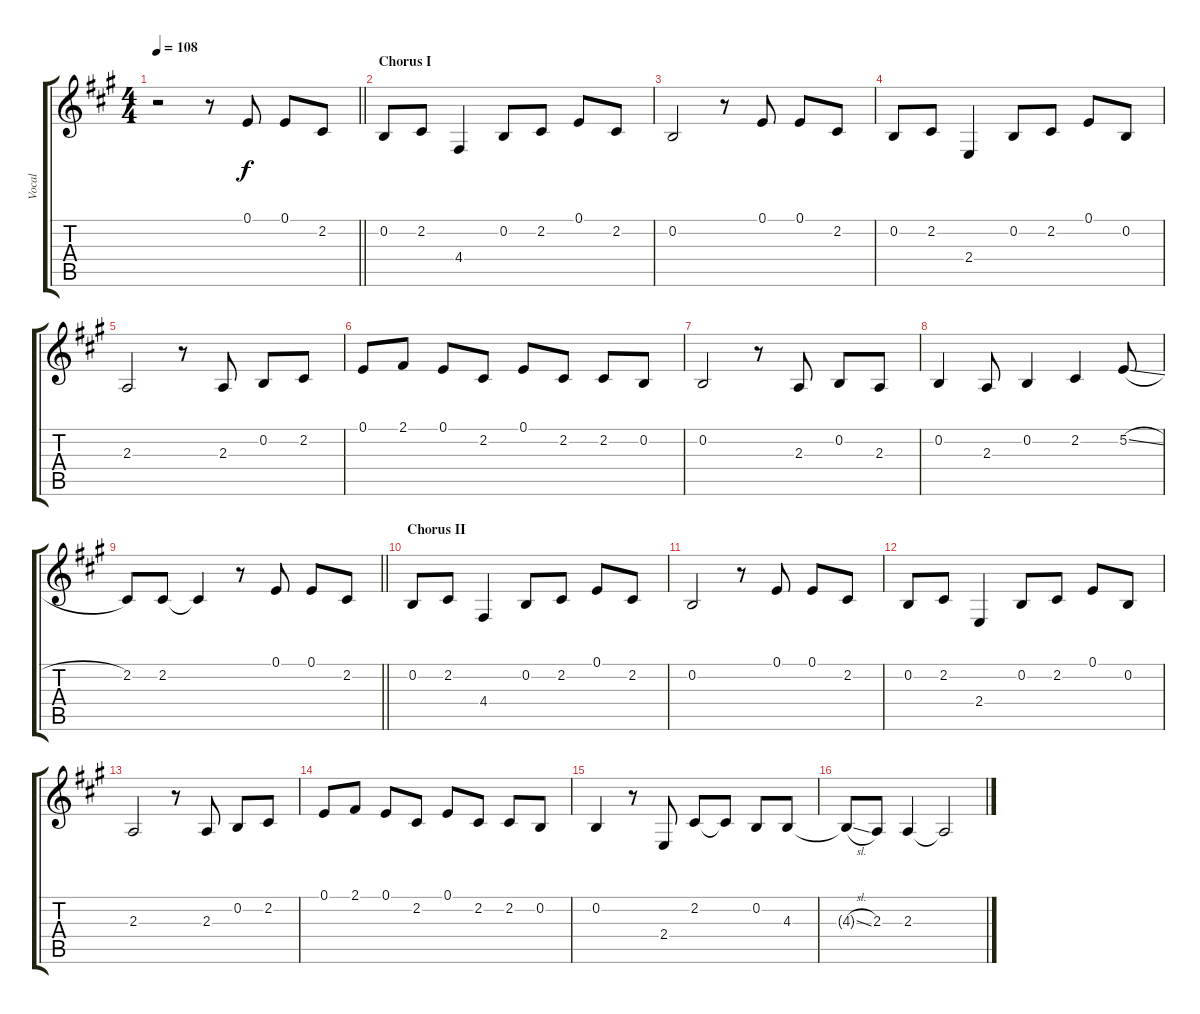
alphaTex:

\track ("Vocal" "Vocal") {instrument pad1newage}
\staff {score tabs}
\tuning (E4 B3 G3 D3 A2 E2) {hide}
\ts (4 4)
\tempo 108
\clef g2
\barLineRight lightlight
\ks a
r.2{dy f} r.8 0.1.8{lyrics (0 "") lyrics (1 "") lyrics (2 "") lyrics (3 "") lyrics (4 "")} 0.1.8{lyrics (0 "") lyrics (1 "") lyrics (2 "") lyrics (3 "") lyrics (4 "")} 2.2.8{lyrics (0 "") lyrics (1 "") lyrics (2 "") lyrics (3 "") lyrics (4 "")} |
\section ("" "Chorus I")
0.2.8{lyrics (0 "") lyrics (1 "") lyrics (2 "") lyrics (3 "") lyrics (4 "")} 2.2.8{lyrics (0 "") lyrics (1 "") lyrics (2 "") lyrics (3 "") lyrics (4 "")} 4.4.4{lyrics (0 "") lyrics (1 "") lyrics (2 "") lyrics (3 "") lyrics (4 "")} 0.2.8{lyrics (0 "") lyrics (1 "") lyrics (2 "") lyrics (3 "") lyrics (4 "")} 2.2.8{lyrics (0 "") lyrics (1 "") lyrics (2 "") lyrics (3 "") lyrics (4 "")} 0.1.8{lyrics (0 "") lyrics (1 "") lyrics (2 "") lyrics (3 "") lyrics (4 "")} 2.2.8{lyrics (0 "") lyrics (1 "") lyrics (2 "") lyrics (3 "") lyrics (4 "")} |
0.2.2{lyrics (0 "") lyrics (1 "") lyrics (2 "") lyrics (3 "") lyrics (4 "")} r.8 0.1.8{lyrics (0 "") lyrics (1 "") lyrics (2 "") lyrics (3 "") lyrics (4 "")} 0.1.8{lyrics (0 "") lyrics (1 "") lyrics (2 "") lyrics (3 "") lyrics (4 "")} 2.2.8{lyrics (0 "") lyrics (1 "") lyrics (2 "") lyrics (3 "") lyrics (4 "")} |
0.2.8{lyrics (0 "") lyrics (1 "") lyrics (2 "") lyrics (3 "") lyrics (4 "")} 2.2.8{lyrics (0 "") lyrics (1 "") lyrics (2 "") lyrics (3 "") lyrics (4 "")} 2.4.4{lyrics (0 "") lyrics (1 "") lyrics (2 "") lyrics (3 "") lyrics (4 "")} 0.2.8{lyrics (0 "") lyrics (1 "") lyrics (2 "") lyrics (3 "") lyrics (4 "")} 2.2.8{lyrics (0 "") lyrics (1 "") lyrics (2 "") lyrics (3 "") lyrics (4 "")} 0.1.8{lyrics (0 "") lyrics (1 "") lyrics (2 "") lyrics (3 "") lyrics (4 "")} 0.2.8{lyrics (0 "") lyrics (1 "") lyrics (2 "") lyrics (3 "") lyrics (4 "")} |
2.3.2{lyrics (0 "") lyrics (1 "") lyrics (2 "") lyrics (3 "") lyrics (4 "")} r.8 2.3.8{lyrics (0 "") lyrics (1 "") lyrics (2 "") lyrics (3 "") lyrics (4 "")} 0.2.8{lyrics (0 "") lyrics (1 "") lyrics (2 "") lyrics (3 "") lyrics (4 "")} 2.2.8{lyrics (0 "") lyrics (1 "") lyrics (2 "") lyrics (3 "") lyrics (4 "")} |
0.1.8{lyrics (0 "") lyrics (1 "") lyrics (2 "") lyrics (3 "") lyrics (4 "")} 2.1.8{lyrics (0 "") lyrics (1 "") lyrics (2 "") lyrics (3 "") lyrics (4 "")} 0.1.8{lyrics (0 "") lyrics (1 "") lyrics (2 "") lyrics (3 "") lyrics (4 "")} 2.2.8{lyrics (0 "") lyrics (1 "") lyrics (2 "") lyrics (3 "") lyrics (4 "")} 0.1.8{lyrics (0 "") lyrics (1 "") lyrics (2 "") lyrics (3 "") lyrics (4 "")} 2.2.8{lyrics (0 "") lyrics (1 "") lyrics (2 "") lyrics (3 "") lyrics (4 "")} 2.2.8{lyrics (0 "") lyrics (1 "") lyrics (2 "") lyrics (3 "") lyrics (4 "")} 0.2.8{lyrics (0 "") lyrics (1 "") lyrics (2 "") lyrics (3 "") lyrics (4 "")} |
0.2.2{lyrics (0 "") lyrics (1 "") lyrics (2 "") lyrics (3 "") lyrics (4 "")} r.8 2.3.8{lyrics (0 "") lyrics (1 "") lyrics (2 "") lyrics (3 "") lyrics (4 "")} 0.2.8{lyrics (0 "") lyrics (1 "") lyrics (2 "") lyrics (3 "") lyrics (4 "")} 2.3.8{lyrics (0 "") lyrics (1 "") lyrics (2 "") lyrics (3 "") lyrics (4 "")} |
0.2.4{lyrics (0 "") lyrics (1 "") lyrics (2 "") lyrics (3 "") lyrics (4 "")} 2.3.8{lyrics (0 "") lyrics (1 "") lyrics (2 "") lyrics (3 "") lyrics (4 "")} 0.2.4{lyrics (0 "") lyrics (1 "") lyrics (2 "") lyrics (3 "") lyrics (4 "")} 2.2.4{lyrics (0 "") lyrics (1 "") lyrics (2 "") lyrics (3 "") lyrics (4 "")} 5.2{sl}.8{lyrics (0 "") lyrics (1 "") lyrics (2 "") lyrics (3 "") lyrics (4 "")} |
\barLineRight lightlight
2.2.8{lyrics (0 "") lyrics (1 "") lyrics (2 "") lyrics (3 "") lyrics (4 "")} 2.2.8{lyrics (0 "") lyrics (1 "") lyrics (2 "") lyrics (3 "") lyrics (4 "")} 2.2{t}.4{lyrics (0 "") lyrics (1 "") lyrics (2 "") lyrics (3 "") lyrics (4 "")} r.8 0.1.8{lyrics (0 "") lyrics (1 "") lyrics (2 "") lyrics (3 "") lyrics (4 "")} 0.1.8{lyrics (0 "") lyrics (1 "") lyrics (2 "") lyrics (3 "") lyrics (4 "")} 2.2.8{lyrics (0 "") lyrics (1 "") lyrics (2 "") lyrics (3 "") lyrics (4 "")} |
\section ("" "Chorus II")
0.2.8{lyrics (0 "") lyrics (1 "") lyrics (2 "") lyrics (3 "") lyrics (4 "")} 2.2.8{lyrics (0 "") lyrics (1 "") lyrics (2 "") lyrics (3 "") lyrics (4 "")} 4.4.4{lyrics (0 "") lyrics (1 "") lyrics (2 "") lyrics (3 "") lyrics (4 "")} 0.2.8{lyrics (0 "") lyrics (1 "") lyrics (2 "") lyrics (3 "") lyrics (4 "")} 2.2.8{lyrics (0 "") lyrics (1 "") lyrics (2 "") lyrics (3 "") lyrics (4 "")} 0.1.8{lyrics (0 "") lyrics (1 "") lyrics (2 "") lyrics (3 "") lyrics (4 "")} 2.2.8{lyrics (0 "") lyrics (1 "") lyrics (2 "") lyrics (3 "") lyrics (4 "")} |
0.2.2{lyrics (0 "") lyrics (1 "") lyrics (2 "") lyrics (3 "") lyrics (4 "")} r.8 0.1.8{lyrics (0 "") lyrics (1 "") lyrics (2 "") lyrics (3 "") lyrics (4 "")} 0.1.8{lyrics (0 "") lyrics (1 "") lyrics (2 "") lyrics (3 "") lyrics (4 "")} 2.2.8{lyrics (0 "") lyrics (1 "") lyrics (2 "") lyrics (3 "") lyrics (4 "")} |
0.2.8{lyrics (0 "") lyrics (1 "") lyrics (2 "") lyrics (3 "") lyrics (4 "")} 2.2.8{lyrics (0 "") lyrics (1 "") lyrics (2 "") lyrics (3 "") lyrics (4 "")} 2.4.4{lyrics (0 "") lyrics (1 "") lyrics (2 "") lyrics (3 "") lyrics (4 "")} 0.2.8{lyrics (0 "") lyrics (1 "") lyrics (2 "") lyrics (3 "") lyrics (4 "")} 2.2.8{lyrics (0 "") lyrics (1 "") lyrics (2 "") lyrics (3 "") lyrics (4 "")} 0.1.8{lyrics (0 "") lyrics (1 "") lyrics (2 "") lyrics (3 "") lyrics (4 "")} 0.2.8{lyrics (0 "") lyrics (1 "") lyrics (2 "") lyrics (3 "") lyrics (4 "")} |
2.3.2{lyrics (0 "") lyrics (1 "") lyrics (2 "") lyrics (3 "") lyrics (4 "")} r.8 2.3.8{lyrics (0 "") lyrics (1 "") lyrics (2 "") lyrics (3 "") lyrics (4 "")} 0.2.8{lyrics (0 "") lyrics (1 "") lyrics (2 "") lyrics (3 "") lyrics (4 "")} 2.2.8{lyrics (0 "") lyrics (1 "") lyrics (2 "") lyrics (3 "") lyrics (4 "")} |
0.1.8{lyrics (0 "") lyrics (1 "") lyrics (2 "") lyrics (3 "") lyrics (4 "")} 2.1.8{lyrics (0 "") lyrics (1 "") lyrics (2 "") lyrics (3 "") lyrics (4 "")} 0.1.8{lyrics (0 "") lyrics (1 "") lyrics (2 "") lyrics (3 "") lyrics (4 "")} 2.2.8{lyrics (0 "") lyrics (1 "") lyrics (2 "") lyrics (3 "") lyrics (4 "")} 0.1.8{lyrics (0 "") lyrics (1 "") lyrics (2 "") lyrics (3 "") lyrics (4 "")} 2.2.8{lyrics (0 "") lyrics (1 "") lyrics (2 "") lyrics (3 "") lyrics (4 "")} 2.2.8{lyrics (0 "") lyrics (1 "") lyrics (2 "") lyrics (3 "") lyrics (4 "")} 0.2.8{lyrics (0 "") lyrics (1 "") lyrics (2 "") lyrics (3 "") lyrics (4 "")} |
0.2.4{lyrics (0 "") lyrics (1 "") lyrics (2 "") lyrics (3 "") lyrics (4 "")} r.8 2.4.8{lyrics (0 "") lyrics (1 "") lyrics (2 "") lyrics (3 "") lyrics (4 "")} 2.2.8{lyrics (0 "") lyrics (1 "") lyrics (2 "") lyrics (3 "") lyrics (4 "")} 2.2{t}.8{lyrics (0 "") lyrics (1 "") lyrics (2 "") lyrics (3 "") lyrics (4 "")} 0.2.8{lyrics (0 "") lyrics (1 "") lyrics (2 "") lyrics (3 "") lyrics (4 "")} 4.3.8{lyrics (0 "") lyrics (1 "") lyrics (2 "") lyrics (3 "") lyrics (4 "")} |
4.3{sl t}.8{lyrics (0 "") lyrics (1 "") lyrics (2 "") lyrics (3 "") lyrics (4 "")} 2.3.8{lyrics (0 "") lyrics (1 "") lyrics (2 "") lyrics (3 "") lyrics (4 "")} 2.3.4{lyrics (0 "") lyrics (1 "") lyrics (2 "") lyrics (3 "") lyrics (4 "")} 2.3{t}.2{lyrics (0 "") lyrics (1 "") lyrics (2 "") lyrics (3 "") lyrics (4 "")}
